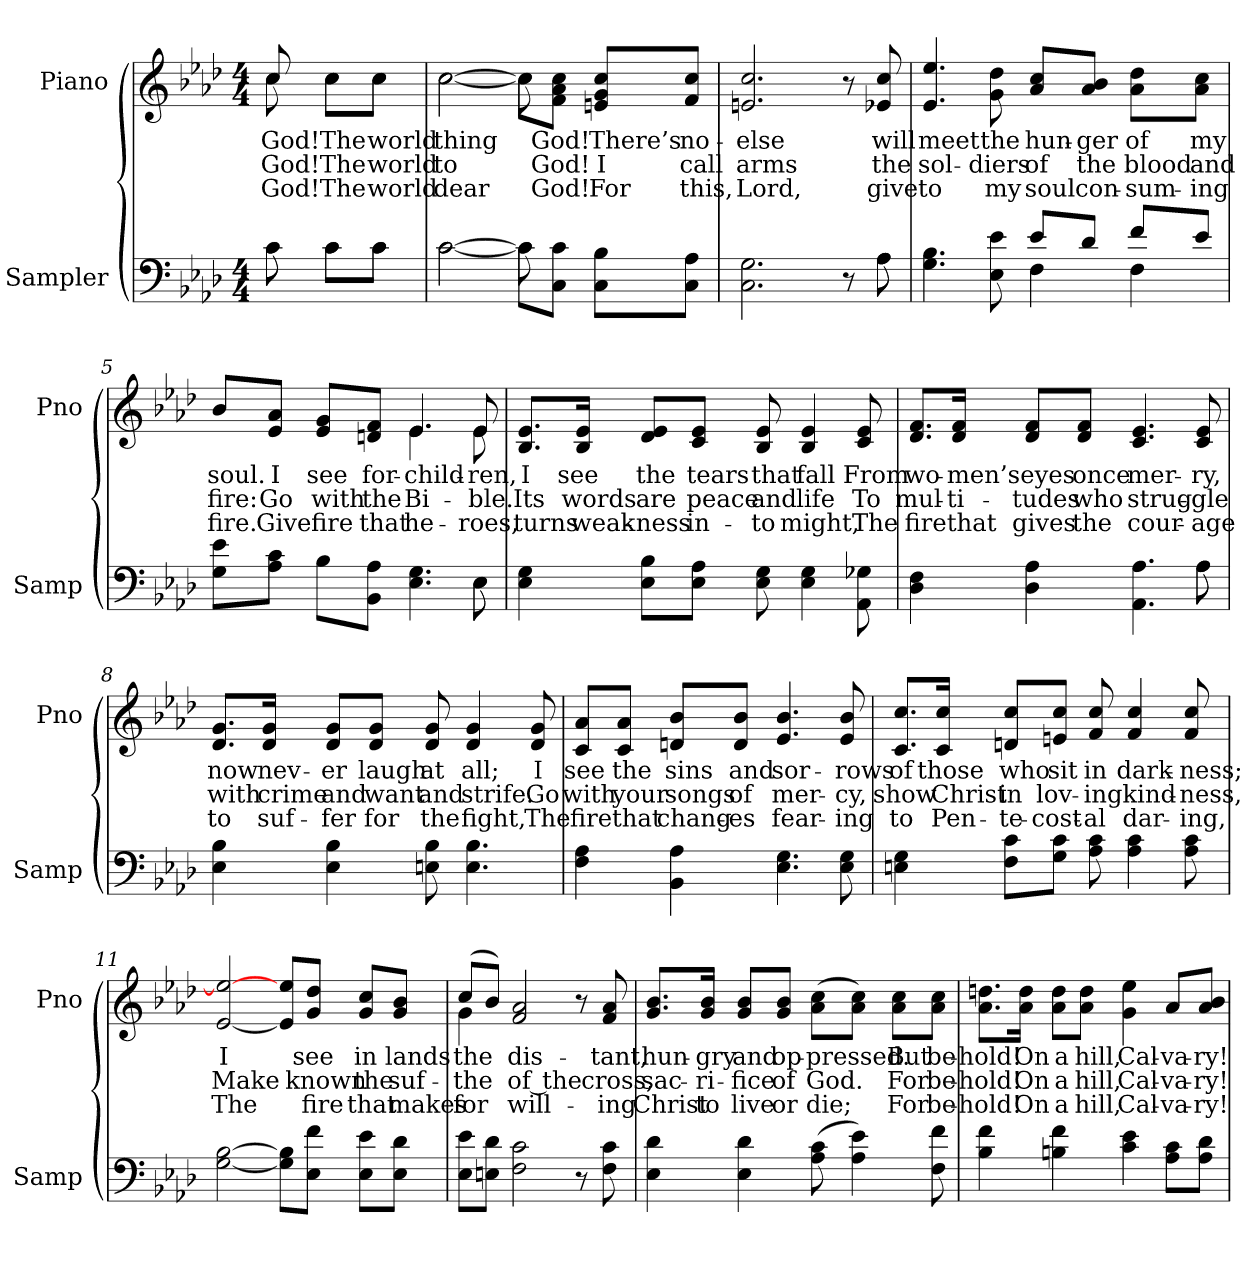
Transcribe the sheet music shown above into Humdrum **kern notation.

**kern	**kern	**text	**text	**text
*part2	*part1	*part1	*part1	*part1
*staff2	*staff1	*staff1	*staff1	*staff1
*I"Sampler	*I"Piano	*	*	*
*I'Samp	*I'Pno	*	*	*
*clefF4	*clefG2	*	*	*
*k[b-e-a-d-]	*k[b-e-a-d-]	*	*	*
*A-:	*A-:	*	*	*
*M4/4	*M4/4	*	*	*
=1	=1	=1	=1	=1
*^	*^	*	*	*
8c\	8c	8cc/	8cc	God!	God!	God!
8c\L	8c\L	8cc\L	8cc\L	The	The	The
8c\J	8c\J	8cc\J	8cc\J	world	world	world
=2	=2	=2	=2	=2	=2	=2
[2c\	[2c	[2cc\	[2cc	-thing	to	dear
8c\L]	8c]	8cc\L]	8cc]	.	.	.
8C\ 8c\J	4.ryy	8f\ 8a-\ 8cc\J	4.ryy	God!	God!	God!
8C\ 8B-\L	.	8en/ 8g/ 8cc/L	.	There’s	I	For
8C\ 8A-\J	.	8f/ 8cc/J	.	no-	call	this,
*	*	*v	*v	*	*	*
=3	=3	=3	=3	=3	=3
2.C 2.G	2..ryy	2.en 2.cc	else	arms	Lord,
8r	.	8r	.	.	.
8A-\	8A-	8e-X 8cc	will	the	give
=4	=4	=4	=4	=4	=4
4.G 4.B-	2ryy	4.e- 4.ee-	meet	sol-	to
8E- 8e-	.	8g 8dd-	the	-diers	my
8e-/L	4F	8a-/ 8cc/L	hun-	of	soul
8d-/J	.	8a-/ 8b-/J	-ger	the	con-
8f/L	4F	8a-\ 8dd-\L	of	blood	-sum-
8e-/J	.	8a-\ 8cc\J	my	and	-ing
=5	=5	=5	=5	=5	=5
*	*	*^	*	*	*
8G\ 8e-\L	2..ryy	8b-/L	2ryy	soul.	fire:	fire.
8A-\ 8c\J	.	8e-/ 8a-/J	.	I	Go	Give
8B-\L	.	8e-/ 8g/L	.	see	with	fire
8BB-\ 8A-\J	.	8dn/ 8f/J	.	for-	the	that
4.E- 4.G	.	4.e-/	4.e-	child-	Bi-	he-
8E-\	8E-	8e-/	8e-	-ren,	-ble.	-roes,
*v	*v	*	*	*	*	*
*	*v	*v	*	*	*
=6	=6	=6	=6	=6
4E- 4G	8.B-/ 8.e-/L	I	Its	turns
.	16B-/ 16e-/Jk	see	words	weak-
8E-\ 8B-\L	8d-/ 8e-/L	the	are	-ness
8E-\ 8A-\J	8c/ 8e-/J	tears	peace	in-
8E- 8G	8B- 8e-	that	and	-to
4E- 4G	4B- 4e-	fall	life	might,
8AA- 8G-X	8c 8e-	From	To	The
=7	=7	=7	=7	=7
*^	*	*	*	*
4D- 4F	2..ryy	8.d-/ 8.f/L	wo-	mul-	fire
.	.	16d-/ 16f/Jk	-men’s	-ti-	that
4D- 4A-	.	8d-/ 8f/L	eyes	-tudes	gives
.	.	8d-/ 8f/J	once	who	the
4.AA- 4.A-	.	4.c 4.e-	mer-	strug-	cour-
8A-\	8A-	8c 8e-	-ry,	-gle	-age
*v	*v	*	*	*	*
=8	=8	=8	=8	=8
4E- 4B-	8.d-/ 8.g/L	now	with	to
.	16d-/ 16g/Jk	nev-	crime	suf-
4E- 4B-	8d-/ 8g/L	-er	and	-fer
.	8d-/ 8g/J	laugh	want	for
8En 8B-	8d- 8g	at	and	the
4.E 4.B-	4d- 4g	all;	strife.	fight,
.	8d- 8g	I	Go	The
=9	=9	=9	=9	=9
4F 4A-	8c/ 8a-/L	see	with	fire
.	8c/ 8a-/J	the	your	that
4BB- 4A-	8dn/ 8b-/L	sins	songs	chang-
.	8d/ 8b-/J	and	of	-es
4.E- 4.G	4.e- 4.b-	sor-	mer-	fear-
8E- 8G	8e- 8b-	-rows	-cy,	-ing
=10	=10	=10	=10	=10
4En 4G	8.c/ 8.cc/L	of	show	to
.	16c/ 16cc/Jk	those	Christ	Pen-
8F\ 8c\L	8dn/ 8cc/L	who	in	-te-
8G\ 8c\J	8en/ 8cc/J	sit	lov-	-cost-
8A- 8c	8f 8cc	in	-ing	-al
4A- 4c	4f 4cc	dark-	kind-	dar-
8A- 8c	8f 8cc	-ness;	-ness,	-ing,
=11	=11	=11	=11	=11
[2G [2B-	[2e- 2ee-_	I	Make	The
8G]\ 8B-]\L	8e-]/ 8ee-/L	.	.	.
8E-\ 8f\J	8g/ 8dd-/J	see	known	fire
8E-\ 8e-\L	8g/ 8cc/L	in	the	that
8E-\ 8d-\J	8g/ 8b-/J	lands	suf-	makes
=12	=12	=12	=12	=12
*	*^	*	*	*
8E-\ 8e-\L	(8cc/L	4g	the	the	for
8En\ 8d-\J	8b-/J)	.	.	.	.
2F 2c	2f 2a-	2.ryy	dis-	of the	will-
8r	8r	.	.	.	.
8F 8c	8f 8a-	.	-tant,	cross,	-ing
*	*v	*v	*	*	*
=13	=13	=13	=13	=13
4E- 4d-	8.g/ 8.b-/L	hun-	sac-	Christ
.	16g/ 16b-/Jk	-gry	-ri-	to
4E- 4d-	8g/ 8b-/L	and	-fice	live
.	8g/ 8b-/J	op-	of	or
(8A- 8c	(8a-\ 8cc\L	-pressed.	God.	die;
4A- 4e-)	8a-\ 8cc\J)	.	.	.
.	8a-\ 8cc\L	But	For	For
8F 8f	8a-\ 8cc\J	be-	be-	be-
=14	=14	=14	=14	=14
4B- 4f	8.a-\ 8.ddn\L	-hold!	-hold!	-hold!
.	16a-\ 16dd\Jk	On	On	On
4Bn 4f	8a-\ 8dd\L	a	a	a
.	8a-\ 8dd\J	hill,	hill,	hill,
4c 4e-	4g 4ee-	Cal-	Cal-	Cal-
8A-\ 8c\L	8a-/L	-va-	-va-	-va-
8A-\ 8d-\J	8a-/ 8b-/J	-ry!	-ry!	-ry!
=	=	=	=	=
*-	*-	*-	*-	*-
